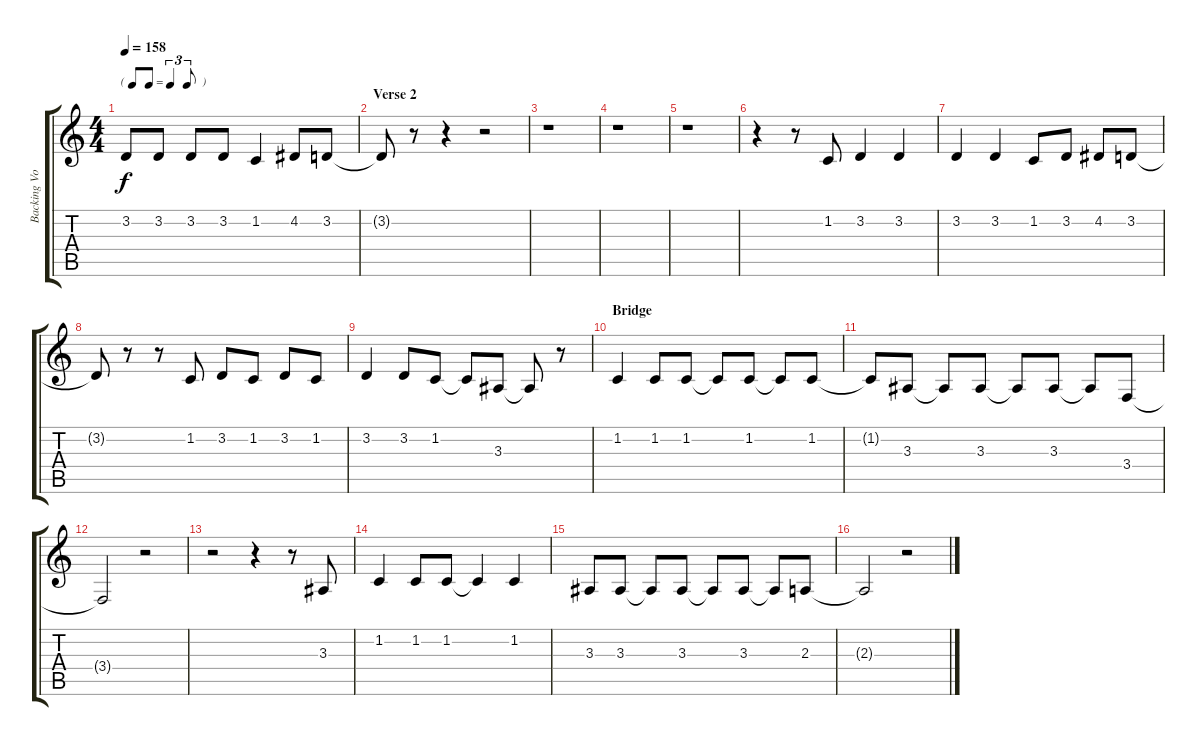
\track ("Backing Vox" "Backing Vo") {instrument drawbarorgan}
\staff {score tabs}
\tuning (E4 B3 G3 D3 A2 E2) {hide}
\ts (4 4)
\tf triplet8th
\tempo 158
\clef g2
\ks c
3.2.8{dy f} 3.2.8 3.2.8 3.2.8 1.2.4 4.2.8 3.2.8 |
\section ("" "Verse 2")
3.2{t}.8 r.8 r.4 r.2 |
r.1 |
r.1 |
r.1 |
r.4 r.8 1.2.8 3.2.4 3.2.4 |
3.2.4 3.2.4 1.2.8 3.2.8 4.2.8 3.2.8 |
3.2{t}.8 r.8 r.8 1.2.8 3.2.8 1.2.8 3.2.8 1.2.8 |
3.2.4 3.2.8 1.2.8 1.2{t}.8 3.3.8 3.3{t}.8 r.8 |
\section ("" "Bridge")
1.2.4 1.2.8 1.2.8 1.2{t}.8 1.2.8 1.2{t}.8 1.2.8 |
1.2{t}.8 3.3.8 3.3{t}.8 3.3.8 3.3{t}.8 3.3.8 3.3{t}.8 3.4.8 |
3.4{t}.2 r.2 |
r.2 r.4 r.8 3.3.8 |
1.2.4 1.2.8 1.2.8 1.2{t}.4 1.2.4 |
3.3.8 3.3.8 3.3{t}.8 3.3.8 3.3{t}.8 3.3.8 3.3{t}.8 2.3.8 |
2.3{t}.2 r.2
